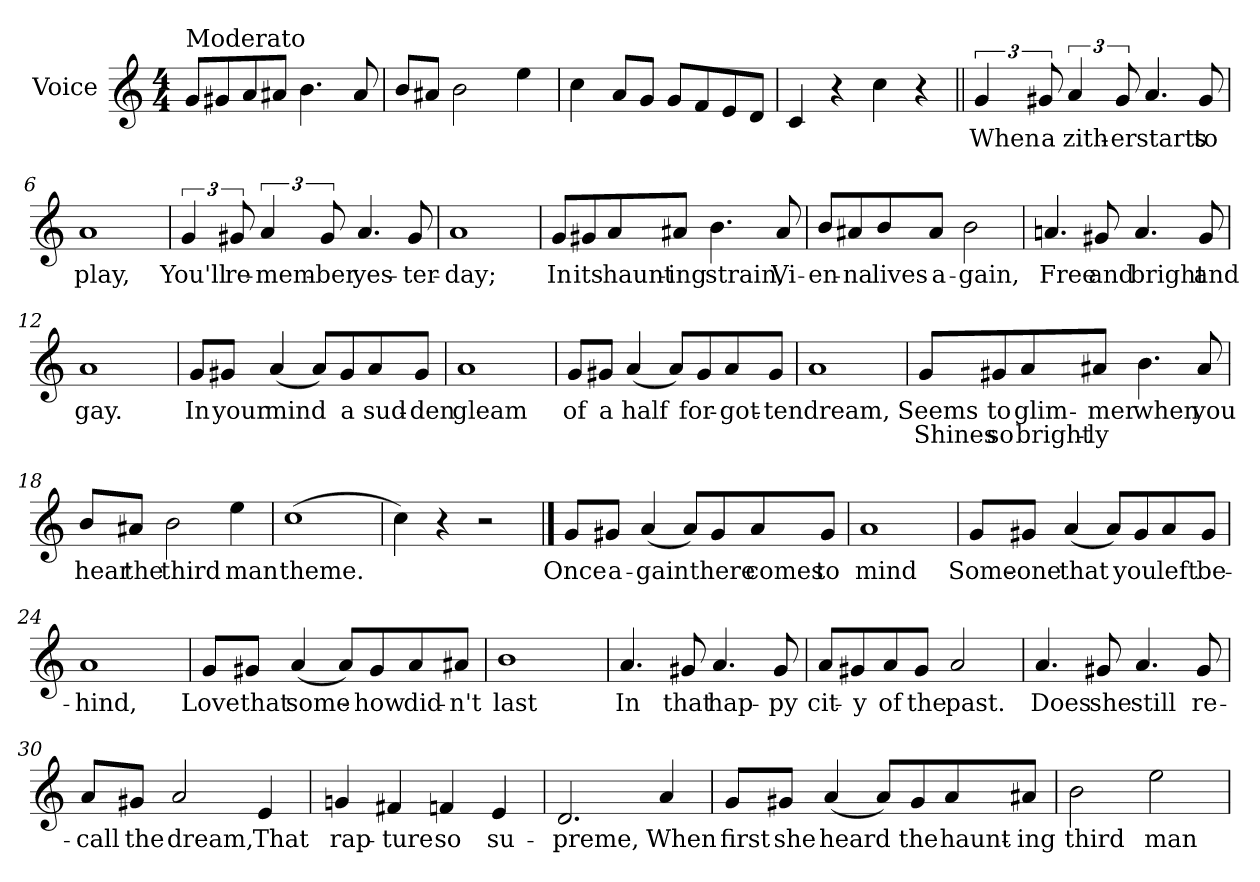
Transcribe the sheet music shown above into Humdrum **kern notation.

**kern	**text	**text
*part1	*part1	*part1
*staff1	*staff1	*staff1
*I"Voice	*	*
*I'Vo.	*	*
*clefG2	*	*
*k[]	*	*
*C:	*	*
*M4/4	*	*
=1	=1	=1
!LO:TX:a:t=Moderato	!	!
8g/L	.	.
8g#X/	.	.
8a/	.	.
8a#X/J	.	.
4.b\	.	.
8a#/	.	.
=2	=2	=2
8b/L	.	.
8a#X/J	.	.
2b\	.	.
4ee\	.	.
=3	=3	=3
4cc\	.	.
8a/L	.	.
8g/J	.	.
8g/L	.	.
8f/	.	.
8e/	.	.
8d/J	.	.
=4	=4	=4
4c/	.	.
4r	.	.
4cc\	.	.
4r	.	.
=5||	=5||	=5||
6g/	When	.
12g#X/	a	.
6a/	zith-	.
12g#/	-er	.
4.a/	starts	.
8g#/	to	.
!!LO:LB:g=z
=6	=6	=6
1a	play,	.
=7	=7	=7
6g/	You'll	.
12g#X/	re-	.
6a/	-mem-	.
12g#/	-ber	.
4.a/	yes-	.
8g#/	-ter-	.
=8	=8	=8
1a	-day;	.
=9	=9	=9
8g/L	In	.
8g#X/	its	.
8a/	haunt-	.
8a#X/J	-ing	.
4.b\	strain,	.
8a#/	Vi-	.
=10	=10	=10
8b/L	-en-	.
8a#X/	-na	.
8b/	lives	.
8a#/J	a-	.
2b\	-gain,	.
!!LO:LB:g=z
=11	=11	=11
4.an/	Free	.
8g#X/	and	.
4.a/	bright	.
8g#/	and	.
=12	=12	=12
1a	gay.	.
=13	=13	=13
8g/L	In	.
8g#X/J	your	.
(4a/	mind	.
8a/L)	.	.
8g#/	a	.
8a/	sud-	.
8g#/J	-den	.
=14	=14	=14
1a	gleam	.
=15	=15	=15
8g/L	of	.
8g#X/J	a	.
(4a/	half	.
8a/L)	.	.
8g#/	for-	.
8a/	-got-	.
8g#/J	-ten	.
!!LO:LB:g=z
=16	=16	=16
1a	dream,	.
=17	=17	=17
8g/L	Seems	Shines
8g#X/	to	so
8a/	glim-	bright-
8a#X/J	-mer	-ly
4.b\	when	.
8a#/	you	.
=18	=18	=18
8b/L	hear	.
8a#X/J	the	.
2b\	third	.
4ee\	man	.
=19	=19	=19
(1cc	theme.	.
=20	=20	=20
4cc\)	.	.
4r	.	.
2r	.	.
!!LO:LB:g=z
==21	==21	==21
8g/L	Once	.
8g#X/J	a-	.
(4a/	-gain	.
8a/L)	.	.
8g#/	there	.
8a/	comes	.
8g#/J	to	.
=22	=22	=22
1a	mind	.
=23	=23	=23
8g/L	Some-	.
8g#X/J	-one	.
(4a/	that	.
8a/L)	.	.
8g#/	you	.
8a/	left	.
8g#/J	be-	.
=24	=24	=24
1a	-hind,	.
!!LO:LB:g=z
=25	=25	=25
8g/L	Love	.
8g#X/J	that	.
(4a/	some-	.
8a/L)	.	.
8g#/	-how	.
8a/	did-	.
8a#X/J	-n't	.
=26	=26	=26
1b	last	.
=27	=27	=27
4.a/	In	.
8g#X/	that	.
4.a/	hap-	.
8g#/	-py	.
=28	=28	=28
8a/L	cit-	.
8g#X/	-y	.
8a/	of	.
8g#/J	the	.
2a/	past.	.
!!LO:LB:g=z
=29	=29	=29
4.a/	Does	.
8g#X/	she	.
4.a/	still	.
8g#/	re-	.
=30	=30	=30
8a/L	-call	.
8g#X/J	the	.
2a/	dream,	.
4e/	That	.
=31	=31	=31
4gn/	rap-	.
4f#X/	-ture	.
4fn/	so	.
4e/	su-	.
=32	=32	=32
2.d/	-preme,	.
4a/	When	.
!!LO:LB:g=z
=33	=33	=33
8g/L	first	.
8g#X/J	she	.
(4a/	heard	.
8a/L)	.	.
8g#/	the	.
8a/	haunt-	.
8a#X/J	-ing	.
=34	=34	=34
2b\	third	.
2ee\	man	.
=	=	=
*-	*-	*-
